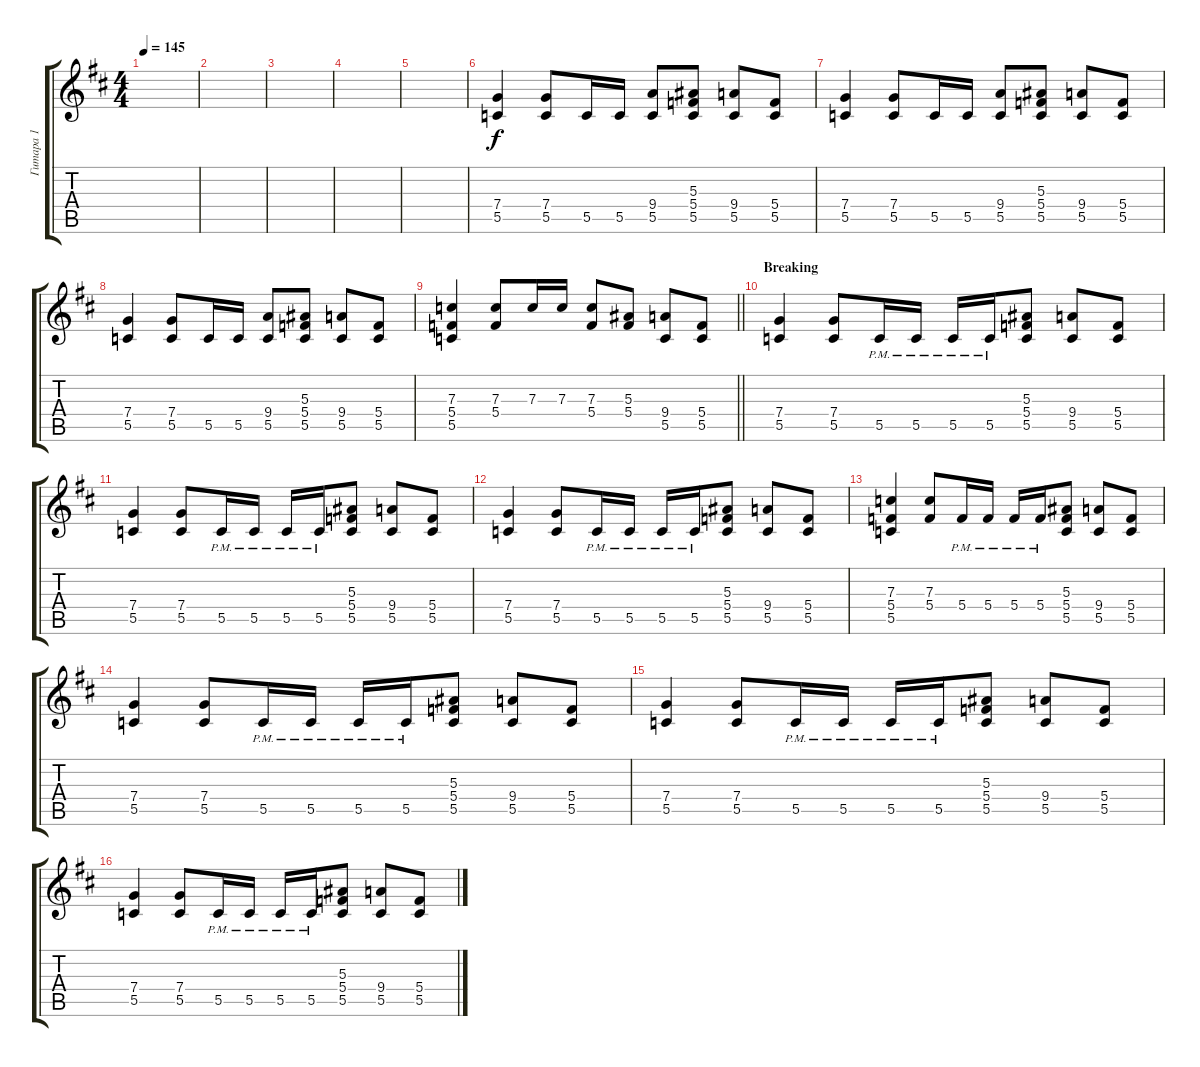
\track ("Гитара 1" "Гитара 1") {instrument distortionguitar}
\staff {score tabs}
\tuning (D4 A3 F3 C3 G2 D2) {hide}
\ts (4 4)
\tempo 145
\clef g2
\ks bminor
|
|
|
|
|
(7.4 5.5).4 (7.4 5.5).8 5.5.16 5.5.16 (9.4 5.5).8 (5.3 5.4 5.5).8 (9.4 5.5).8 (5.4 5.5).8 |
(7.4 5.5).4 (7.4 5.5).8 5.5.16 5.5.16 (9.4 5.5).8 (5.3 5.4 5.5).8 (9.4 5.5).8 (5.4 5.5).8 |
(7.4 5.5).4 (7.4 5.5).8 5.5.16 5.5.16 (9.4 5.5).8 (5.3 5.4 5.5).8 (9.4 5.5).8 (5.4 5.5).8 |
\barLineRight lightlight
(7.3 5.4 5.5).4 (7.3 5.4).8 7.3.16 7.3.16 (7.3 5.4).8 (5.3 5.4).8 (9.4 5.5).8 (5.4 5.5).8 |
\section ("" "Breaking")
(7.4 5.5).4 (7.4 5.5).8 5.5{pm}.16 5.5{pm}.16 5.5{pm}.16 5.5{pm}.16 (5.3 5.4 5.5).8 (9.4 5.5).8 (5.4 5.5).8 |
(7.4 5.5).4 (7.4 5.5).8 5.5{pm}.16 5.5{pm}.16 5.5{pm}.16 5.5{pm}.16 (5.3 5.4 5.5).8 (9.4 5.5).8 (5.4 5.5).8 |
(7.4 5.5).4 (7.4 5.5).8 5.5{pm}.16 5.5{pm}.16 5.5{pm}.16 5.5{pm}.16 (5.3 5.4 5.5).8 (9.4 5.5).8 (5.4 5.5).8 |
(7.3 5.4 5.5).4 (7.3 5.4).8 5.4{pm}.16 5.4{pm}.16 5.4{pm}.16 5.4{pm}.16 (5.3 5.4 5.5).8 (9.4 5.5).8 (5.4 5.5).8 |
(7.4 5.5).4 (7.4 5.5).8 5.5{pm}.16 5.5{pm}.16 5.5{pm}.16 5.5{pm}.16 (5.3 5.4 5.5).8 (9.4 5.5).8 (5.4 5.5).8 |
(7.4 5.5).4 (7.4 5.5).8 5.5{pm}.16 5.5{pm}.16 5.5{pm}.16 5.5{pm}.16 (5.3 5.4 5.5).8 (9.4 5.5).8 (5.4 5.5).8 |
(7.4 5.5).4 (7.4 5.5).8 5.5{pm}.16 5.5{pm}.16 5.5{pm}.16 5.5{pm}.16 (5.3 5.4 5.5).8 (9.4 5.5).8 (5.4 5.5).8
